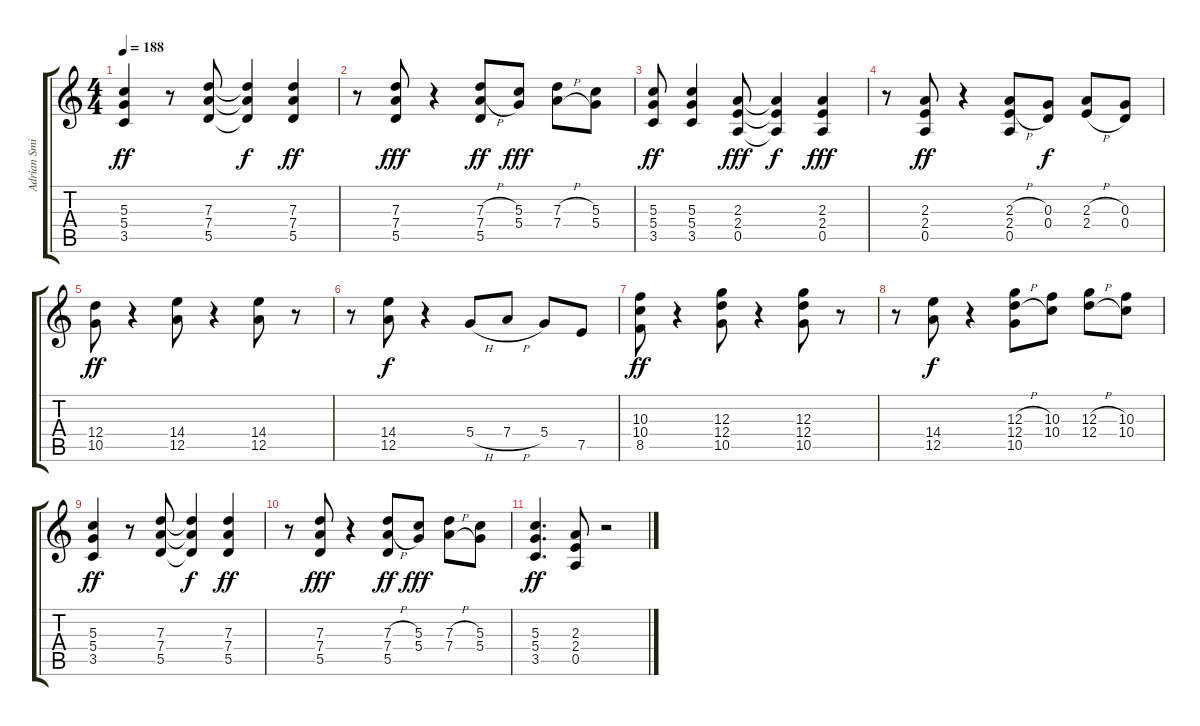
\track ("Adrian Smith" "Adrian Smi") {instrument distortionguitar}
\staff {score tabs}
\tuning (E4 B3 G3 D3 A2 E2) {hide}
\ts (4 4)
\tempo 188
\clef g2
\ks c
(5.3 5.4 3.5).4{dy ff} r.8 (7.3 7.4 5.5).8 (7.3{t} 7.4{t} 5.5{t}).4{dy f} (7.3 7.4 5.5).4{dy ff} |
r.8 (7.3 7.4 5.5).8{dy fff} r.4 (7.3{h} 7.4{h} 5.5).8{dy ff} (5.3 5.4).8{dy fff} (7.3{h} 7.4{h}).8 (5.3 5.4).8 |
(5.3 5.4 3.5).8{dy ff} (5.3 5.4 3.5).4 (2.3 2.4 0.5).8{dy fff} (2.3{t} 2.4{t} 0.5{t}).4{dy f} (2.3 2.4 0.5).4{dy fff} |
r.8 (2.3 2.4 0.5).8{dy ff} r.4 (2.3{h} 2.4{h} 0.5).8 (0.3 0.4).8{dy f} (2.3{h} 2.4{h}).8 (0.3 0.4).8 |
(12.4 10.5).8{dy ff} r.4 (14.4 12.5).8 r.4 (14.4 12.5).8 r.8 |
r.8 (14.4 12.5).8{dy f} r.4 5.4{h}.8 7.4{h}.8 5.4.8 7.5.8 |
(10.3 10.4 8.5).8{dy ff} r.4 (12.3 12.4 10.5).8 r.4 (12.3 12.4 10.5).8 r.8 |
r.8 (14.4 12.5).8{dy f} r.4 (12.3{h} 12.4{h} 10.5).8 (10.3 10.4).8 (12.3{h} 12.4{h}).8 (10.3 10.4).8 |
(5.3 5.4 3.5).4{dy ff} r.8 (7.3 7.4 5.5).8 (7.3{t} 7.4{t} 5.5{t}).4{dy f} (7.3 7.4 5.5).4{dy ff} |
r.8 (7.3 7.4 5.5).8{dy fff} r.4 (7.3{h} 7.4{h} 5.5).8{dy ff} (5.3 5.4).8{dy fff} (7.3{h} 7.4{h}).8 (5.3 5.4).8 |
(5.3 5.4 3.5).4{d dy ff} (2.3 2.4 0.5).8 r.2
